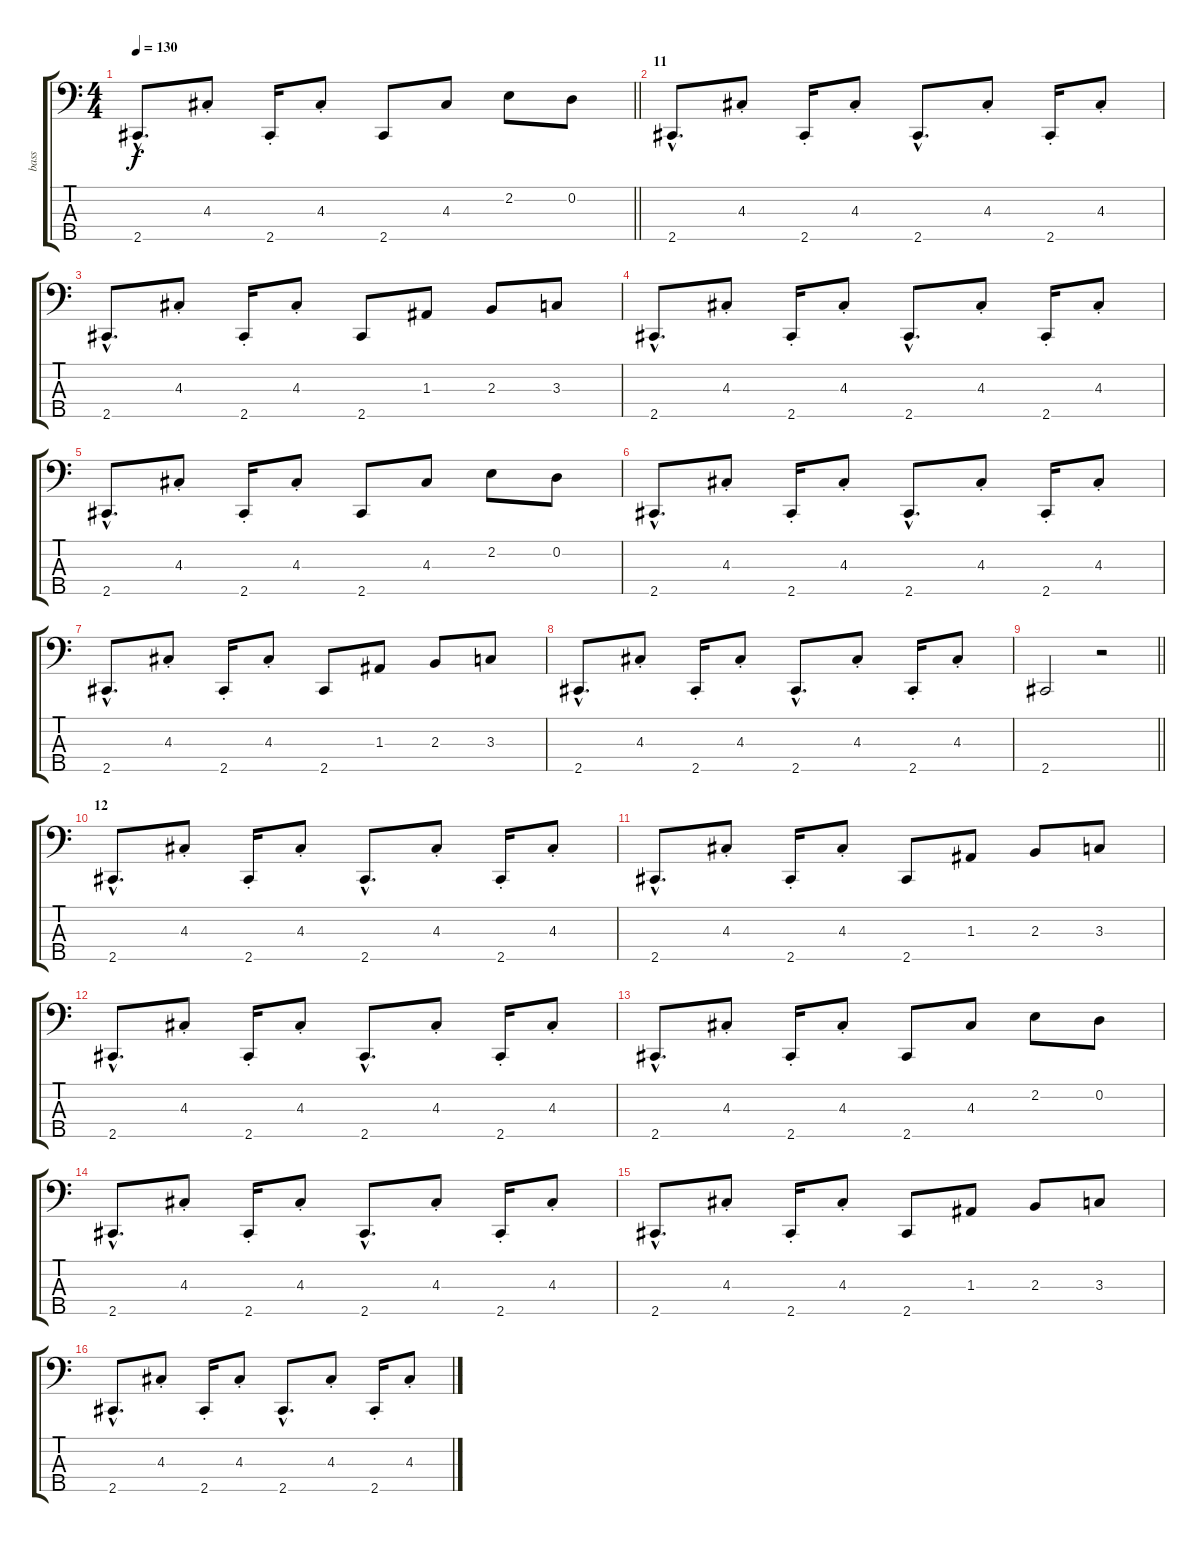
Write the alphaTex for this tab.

\track ("bass" "bass") {instrument electricbassfinger}
\staff {score tabs}
\tuning (G2 D2 A1 E1 B0) {hide}
\ts (4 4)
\tempo 130
\clef f4
\barLineRight lightlight
\ks c
2.5{hac}.8{d dy f} 4.3{st}.8 2.5{st}.16 4.3{st}.8 2.5.8 4.3.8 2.2.8 0.2.8 |
\section ("" "11")
2.5{hac}.8{d} 4.3{st}.8 2.5{st}.16 4.3{st}.8 2.5{hac}.8{d} 4.3{st}.8 2.5{st}.16 4.3{st}.8 |
2.5{hac}.8{d} 4.3{st}.8 2.5{st}.16 4.3{st}.8 2.5.8 1.3.8 2.3.8 3.3.8 |
2.5{hac}.8{d} 4.3{st}.8 2.5{st}.16 4.3{st}.8 2.5{hac}.8{d} 4.3{st}.8 2.5{st}.16 4.3{st}.8 |
2.5{hac}.8{d} 4.3{st}.8 2.5{st}.16 4.3{st}.8 2.5.8 4.3.8 2.2.8 0.2.8 |
2.5{hac}.8{d} 4.3{st}.8 2.5{st}.16 4.3{st}.8 2.5{hac}.8{d} 4.3{st}.8 2.5{st}.16 4.3{st}.8 |
2.5{hac}.8{d} 4.3{st}.8 2.5{st}.16 4.3{st}.8 2.5.8 1.3.8 2.3.8 3.3.8 |
2.5{hac}.8{d} 4.3{st}.8 2.5{st}.16 4.3{st}.8 2.5{hac}.8{d} 4.3{st}.8 2.5{st}.16 4.3{st}.8 |
\barLineRight lightlight
2.5.2 r.2 |
\section ("" "12")
2.5{hac}.8{d} 4.3{st}.8 2.5{st}.16 4.3{st}.8 2.5{hac}.8{d} 4.3{st}.8 2.5{st}.16 4.3{st}.8 |
2.5{hac}.8{d} 4.3{st}.8 2.5{st}.16 4.3{st}.8 2.5.8 1.3.8 2.3.8 3.3.8 |
2.5{hac}.8{d} 4.3{st}.8 2.5{st}.16 4.3{st}.8 2.5{hac}.8{d} 4.3{st}.8 2.5{st}.16 4.3{st}.8 |
2.5{hac}.8{d} 4.3{st}.8 2.5{st}.16 4.3{st}.8 2.5.8 4.3.8 2.2.8 0.2.8 |
2.5{hac}.8{d} 4.3{st}.8 2.5{st}.16 4.3{st}.8 2.5{hac}.8{d} 4.3{st}.8 2.5{st}.16 4.3{st}.8 |
2.5{hac}.8{d} 4.3{st}.8 2.5{st}.16 4.3{st}.8 2.5.8 1.3.8 2.3.8 3.3.8 |
2.5{hac}.8{d} 4.3{st}.8 2.5{st}.16 4.3{st}.8 2.5{hac}.8{d} 4.3{st}.8 2.5{st}.16 4.3{st}.8
